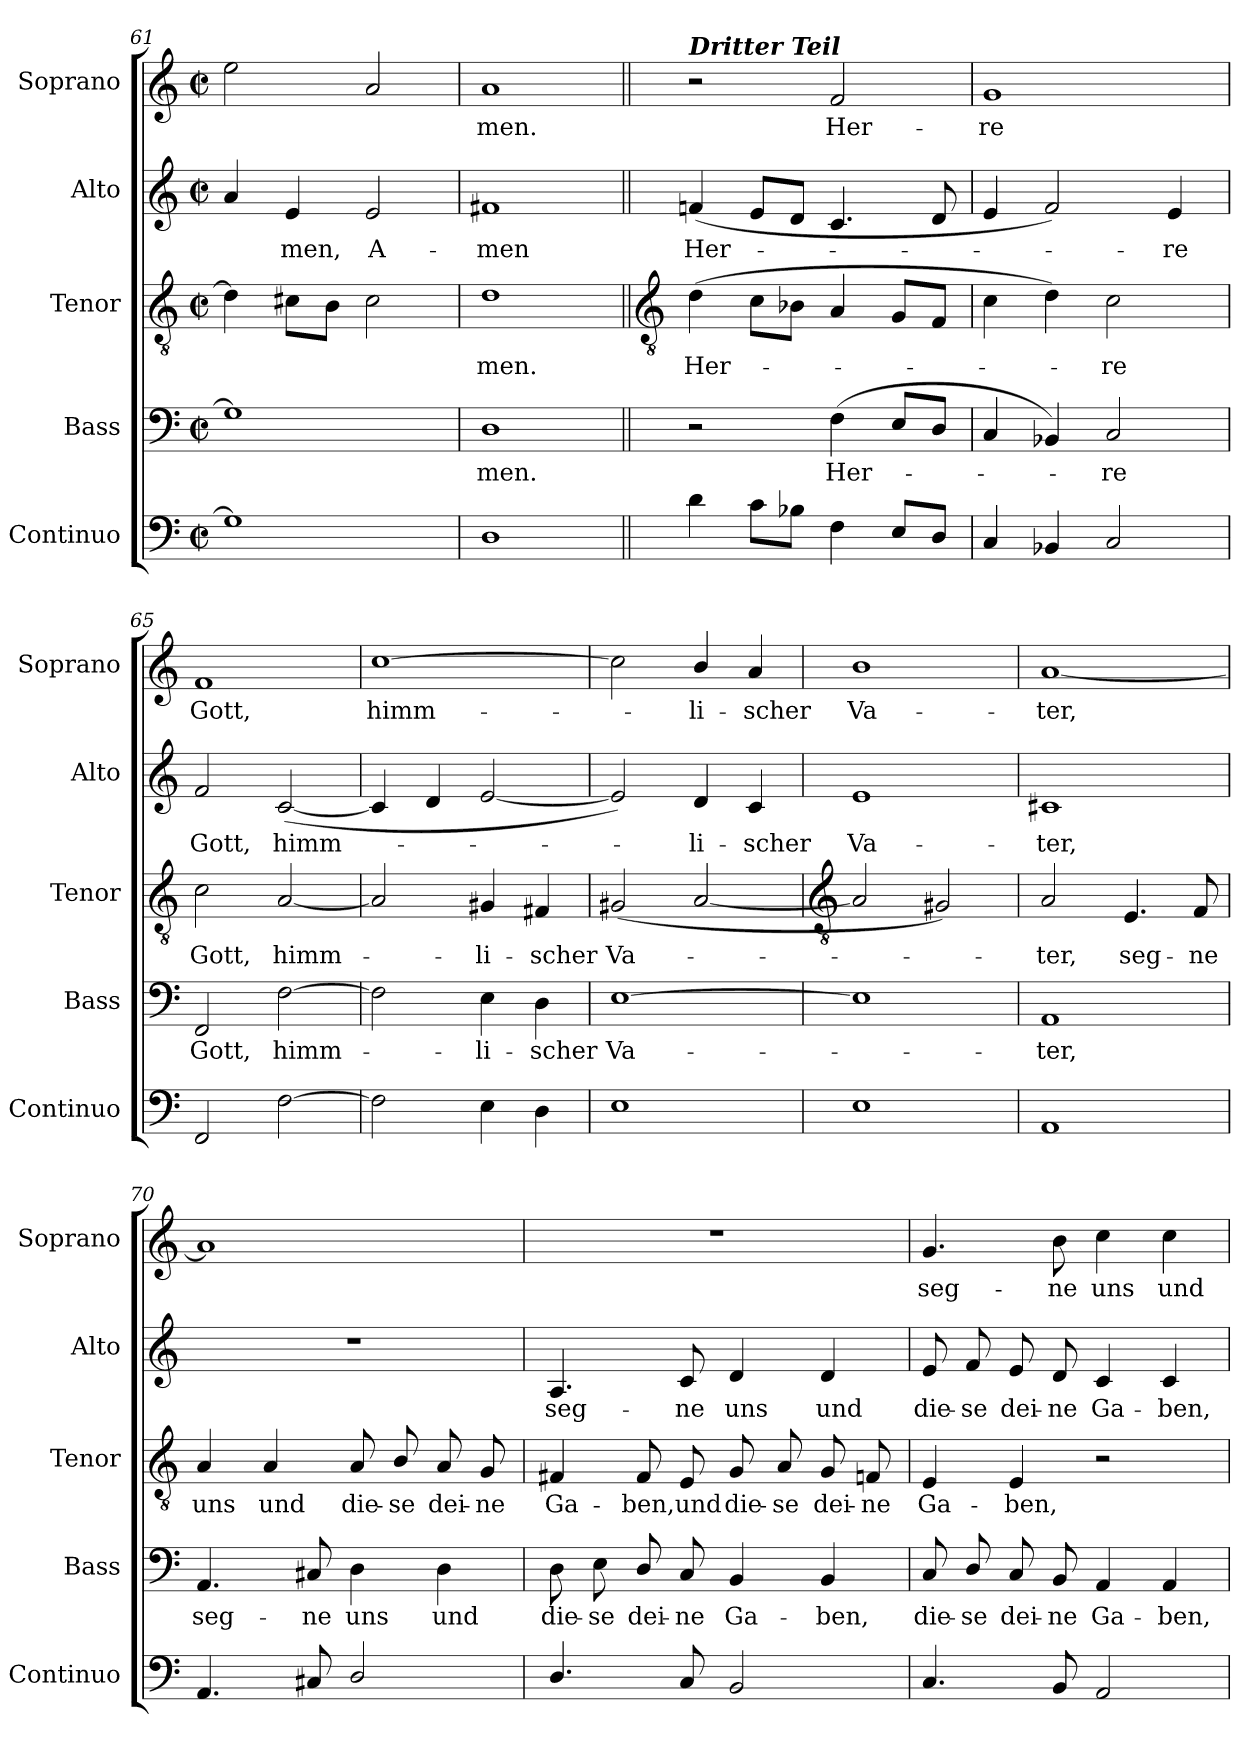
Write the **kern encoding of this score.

**kern	**kern	**text	**kern	**text	**kern	**text	**kern	**text
*part5	*part4	*part4	*part3	*part3	*part2	*part2	*part1	*part1
*staff5	*staff4	*staff4	*staff3	*staff3	*staff2	*staff2	*staff1	*staff1
*I"Continuo	*I"Bass	*	*I"Tenor	*	*I"Alto	*	*I"Soprano	*
*I'Continuo	*I'Bass	*	*I'Tenor	*	*I'Alto	*	*I'Soprano	*
*clefF4	*clefF4	*	*clefGv2	*	*clefG2	*	*clefG2	*
*k[]	*k[]	*	*k[]	*	*k[]	*	*k[]	*
*C:	*C:	*	*C:	*	*C:	*	*C:	*
*M2/2	*M2/2	*	*M2/2	*	*M2/2	*	*M2/2	*
*met(c|)	*met(c|)	*	*met(c|)	*	*met(c|)	*	*met(c|)	*
=61	=61	=61	=61	=61	=61	=61	=61	=61
1G]	1G]	.	4d]	.	4a	.	2ee	.
!	!	!	!	!	!	!LO:LY:b	!	!
.	.	.	8c#XL	.	4e	men,	.	.
.	.	.	8BJ	.	.	.	.	.
!	!	!	!	!	!	!LO:LY:b	!	!
.	.	.	2c#	.	2e	A-	2a	.
=62	=62	=62	=62	=62	=62	=62	=62	=62
!	!	!LO:LY:b	!	!LO:LY:b	!	!LO:LY:b	!	!LO:LY:b
1D	1D	men.	1d	men.	1f#X	-men	1a	men.
!!LO:LB:g=z
=63||	=63||	=63||	=63||	=63||	=63||	=63||	=63||	=63||
*	*	*	*clefGv2	*	*	*	*	*
!	!	!	!	!	!	!	!LO:TX:a:Bi:t=Dritter Teil	!
!	!	!	!	!LO:LY:b	!	!LO:LY:b	!	!
4d	2r	.	(>4d	Her-	(<4fn	Her-	2r	.
8cL	.	.	8cL	.	8eL	.	.	.
8B-XJ	.	.	8B-XJ	.	8dJ	.	.	.
!	!	!LO:LY:b	!	!	!	!	!	!LO:LY:b
4F	(<4F	Her-	4A	.	4.c	.	2f	Her-
8E/L	8E/L	.	8GL	.	.	.	.	.
8D/J	8D/J	.	8FJ	.	8d	.	.	.
=64	=64	=64	=64	=64	=64	=64	=64	=64
!	!	!	!	!	!	!	!	!LO:LY:b
4C	4C	.	4c	.	4e	.	1g	-re
4BB-X	4BB-X)	.	4d)	.	2f)	.	.	.
!	!	!LO:LY:b	!	!LO:LY:b	!	!	!	!
2C	2C	re	2c	re	.	.	.	.
!	!	!	!	!	!	!LO:LY:b	!	!
.	.	.	.	.	4e	re	.	.
=65	=65	=65	=65	=65	=65	=65	=65	=65
!	!	!LO:LY:b	!	!LO:LY:b	!	!LO:LY:b	!	!LO:LY:b
2FF	2FF	Gott,	2c	Gott,	2f	Gott,	1f	Gott,
!	!	!LO:LY:b	!	!LO:LY:b	!	!LO:LY:b	!	!
[2F	[2F	himm-	[2A	himm-	(<[2c	himm-	.	.
=66	=66	=66	=66	=66	=66	=66	=66	=66
!	!	!	!	!	!	!	!	!LO:LY:b
2F]	2F]	.	2A]	.	4c]	.	[1cc	himm-
.	.	.	.	.	4d	.	.	.
!	!	!LO:LY:b	!	!LO:LY:b	!	!	!	!
4E	4E	li-	4G#X	li-	[2e	.	.	.
!	!	!LO:LY:b	!	!LO:LY:b	!	!	!	!
4D	4D	-scher	4F#X	-scher	.	.	.	.
=67	=67	=67	=67	=67	=67	=67	=67	=67
!	!	!LO:LY:b	!	!LO:LY:b	!	!	!	!
1E	[1E	Va-	(<2G#X	Va-	2e])	.	2cc]	.
!	!	!	!	!	!	!LO:LY:b	!	!LO:LY:b
.	.	.	[2A	.	4d	li-	4b/	li-
!	!	!	!	!	!	!LO:LY:b	!	!LO:LY:b
.	.	.	.	.	4c	-scher	4a	-scher
!!LO:LB:g=z
=68	=68	=68	=68	=68	=68	=68	=68	=68
*	*	*	*clefGv2	*	*	*	*	*
!	!	!	!	!	!	!LO:LY:b	!	!LO:LY:b
1E	1E]	.	2A]	.	1e	Va-	1b	Va-
.	.	.	2G#X)	.	.	.	.	.
=69	=69	=69	=69	=69	=69	=69	=69	=69
!	!	!LO:LY:b	!	!LO:LY:b	!	!LO:LY:b	!	!LO:LY:b
1AA	1AA	ter,	2A	ter,	1c#X	-ter,	[1a	-ter,
!	!	!	!	!LO:LY:b	!	!	!	!
.	.	.	4.E	seg-	.	.	.	.
!	!	!	!	!LO:LY:b	!	!	!	!
.	.	.	8F	-ne	.	.	.	.
=70	=70	=70	=70	=70	=70	=70	=70	=70
!	!	!LO:LY:b	!	!LO:LY:b	!	!	!	!
4.AA	4.AA	seg-	4A	uns	1r	.	1a]	.
!	!	!	!	!LO:LY:b	!	!	!	!
.	.	.	4A	und	.	.	.	.
!	!	!LO:LY:b	!	!	!	!	!	!
8C#X	8C#X	-ne	.	.	.	.	.	.
!	!	!LO:LY:b	!	!LO:LY:b	!	!	!	!
2D/	4D	uns	8A	die-	.	.	.	.
!	!	!	!	!LO:LY:b	!	!	!	!
.	.	.	8B/	-se	.	.	.	.
!	!	!LO:LY:b	!	!LO:LY:b	!	!	!	!
.	4D	und	8A	dei-	.	.	.	.
!	!	!	!	!LO:LY:b	!	!	!	!
.	.	.	8G	-ne	.	.	.	.
=71	=71	=71	=71	=71	=71	=71	=71	=71
!	!	!LO:LY:b	!	!LO:LY:b	!	!LO:LY:b	!	!
4.D/	8D	die-	4F#X	Ga-	4.A	seg-	1r	.
!	!	!LO:LY:b	!	!	!	!	!	!
.	8E	-se	.	.	.	.	.	.
!	!	!LO:LY:b	!	!LO:LY:b	!	!	!	!
.	8D/	dei-	8F#	-ben,	.	.	.	.
!	!	!LO:LY:b	!	!LO:LY:b	!	!LO:LY:b	!	!
8C	8C	-ne	8E	und	8c	-ne	.	.
!	!	!LO:LY:b	!	!LO:LY:b	!	!LO:LY:b	!	!
2BB	4BB	Ga-	8G	die-	4d	uns	.	.
!	!	!	!	!LO:LY:b	!	!	!	!
.	.	.	8A	-se	.	.	.	.
!	!	!LO:LY:b	!	!LO:LY:b	!	!LO:LY:b	!	!
.	4BB	-ben,	8G	dei-	4d	und	.	.
!	!	!	!	!LO:LY:b	!	!	!	!
.	.	.	8Fn	-ne	.	.	.	.
=72	=72	=72	=72	=72	=72	=72	=72	=72
!	!	!LO:LY:b	!	!LO:LY:b	!	!LO:LY:b	!	!LO:LY:b
4.C	8C	die-	4E	Ga-	8e	die-	4.g	seg-
!	!	!LO:LY:b	!	!	!	!LO:LY:b	!	!
.	8D/	-se	.	.	8f	-se	.	.
!	!	!LO:LY:b	!	!LO:LY:b	!	!LO:LY:b	!	!
.	8C	dei-	4E	-ben,	8e	dei-	.	.
!	!	!LO:LY:b	!	!	!	!LO:LY:b	!	!LO:LY:b
8BB	8BB	-ne	.	.	8d	-ne	8b	-ne
!	!	!LO:LY:b	!	!	!	!LO:LY:b	!	!LO:LY:b
2AA	4AA	Ga-	2r	.	4c	Ga-	4cc	uns
!	!	!LO:LY:b	!	!	!	!LO:LY:b	!	!LO:LY:b
.	4AA	-ben,	.	.	4c	-ben,	4cc	und
=	=	=	=	=	=	=	=	=
*-	*-	*-	*-	*-	*-	*-	*-	*-
